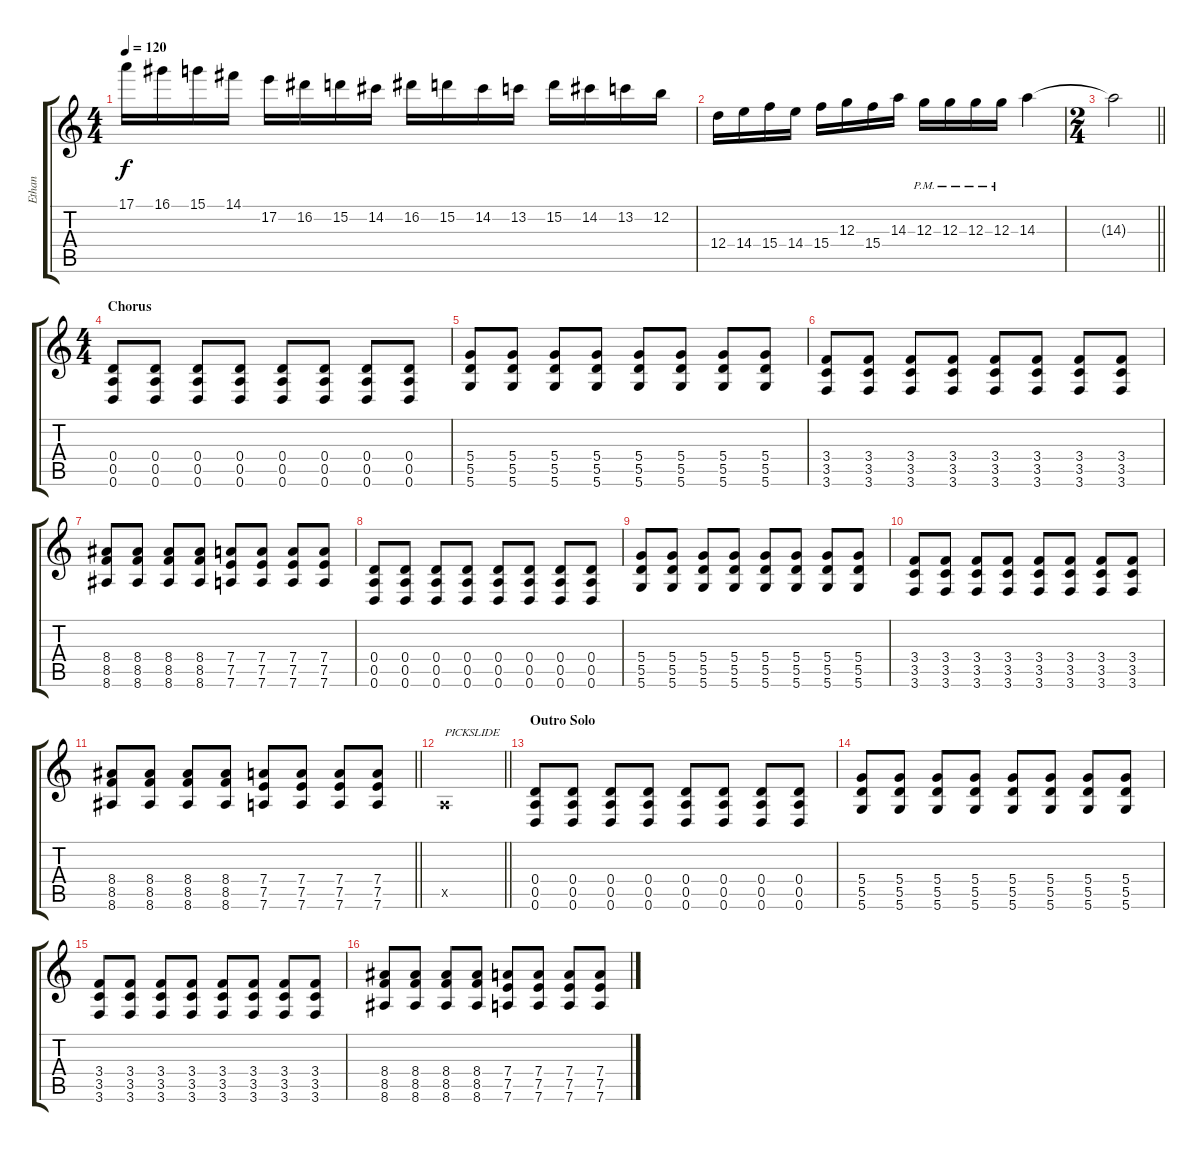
\track ("Ethan" "Ethan") {instrument distortionguitar}
\staff {score tabs}
\tuning (E4 B3 G3 D3 A2 D2) {hide}
\ts (4 4)
\tempo 120
\clef g2
\ks c
17.1.16{dy f} 16.1.16 15.1.16 14.1.16 17.2.16 16.2.16 15.2.16 14.2.16 16.2.16 15.2.16 14.2.16 13.2.16 15.2.16 14.2.16 13.2.16 12.2.16 |
12.4.16 14.4.16 15.4.16 14.4.16 15.4.16 12.3.16 15.4.16 14.3.16 12.3{pm}.16 12.3{pm}.16 12.3{pm}.16 12.3{pm}.16 14.3.4 |
\ts (2 4)
\barLineRight lightlight
14.3{t}.2 |
\ts (4 4)
\section ("" "Chorus")
(0.4 0.5 0.6).8 (0.4 0.5 0.6).8 (0.4 0.5 0.6).8 (0.4 0.5 0.6).8 (0.4 0.5 0.6).8 (0.4 0.5 0.6).8 (0.4 0.5 0.6).8 (0.4 0.5 0.6).8 |
(5.4 5.5 5.6).8 (5.4 5.5 5.6).8 (5.4 5.5 5.6).8 (5.4 5.5 5.6).8 (5.4 5.5 5.6).8 (5.4 5.5 5.6).8 (5.4 5.5 5.6).8 (5.4 5.5 5.6).8 |
(3.4 3.5 3.6).8 (3.4 3.5 3.6).8 (3.4 3.5 3.6).8 (3.4 3.5 3.6).8 (3.4 3.5 3.6).8 (3.4 3.5 3.6).8 (3.4 3.5 3.6).8 (3.4 3.5 3.6).8 |
(8.4 8.5 8.6).8 (8.4 8.5 8.6).8 (8.4 8.5 8.6).8 (8.4 8.5 8.6).8 (7.4 7.5 7.6).8 (7.4 7.5 7.6).8 (7.4 7.5 7.6).8 (7.4 7.5 7.6).8 |
(0.4 0.5 0.6).8 (0.4 0.5 0.6).8 (0.4 0.5 0.6).8 (0.4 0.5 0.6).8 (0.4 0.5 0.6).8 (0.4 0.5 0.6).8 (0.4 0.5 0.6).8 (0.4 0.5 0.6).8 |
(5.4 5.5 5.6).8 (5.4 5.5 5.6).8 (5.4 5.5 5.6).8 (5.4 5.5 5.6).8 (5.4 5.5 5.6).8 (5.4 5.5 5.6).8 (5.4 5.5 5.6).8 (5.4 5.5 5.6).8 |
(3.4 3.5 3.6).8 (3.4 3.5 3.6).8 (3.4 3.5 3.6).8 (3.4 3.5 3.6).8 (3.4 3.5 3.6).8 (3.4 3.5 3.6).8 (3.4 3.5 3.6).8 (3.4 3.5 3.6).8 |
\barLineRight lightlight
(8.4 8.5 8.6).8 (8.4 8.5 8.6).8 (8.4 8.5 8.6).8 (8.4 8.5 8.6).8 (7.4 7.5 7.6).8 (7.4 7.5 7.6).8 (7.4 7.5 7.6).8 (7.4 7.5 7.6).8 |
\barLineRight lightlight
0.5{x}.1{txt "PICKSLIDE"} |
\section ("" "Outro Solo")
(0.4 0.5 0.6).8 (0.4 0.5 0.6).8 (0.4 0.5 0.6).8 (0.4 0.5 0.6).8 (0.4 0.5 0.6).8 (0.4 0.5 0.6).8 (0.4 0.5 0.6).8 (0.4 0.5 0.6).8 |
(5.4 5.5 5.6).8 (5.4 5.5 5.6).8 (5.4 5.5 5.6).8 (5.4 5.5 5.6).8 (5.4 5.5 5.6).8 (5.4 5.5 5.6).8 (5.4 5.5 5.6).8 (5.4 5.5 5.6).8 |
(3.4 3.5 3.6).8 (3.4 3.5 3.6).8 (3.4 3.5 3.6).8 (3.4 3.5 3.6).8 (3.4 3.5 3.6).8 (3.4 3.5 3.6).8 (3.4 3.5 3.6).8 (3.4 3.5 3.6).8 |
(8.4 8.5 8.6).8 (8.4 8.5 8.6).8 (8.4 8.5 8.6).8 (8.4 8.5 8.6).8 (7.4 7.5 7.6).8 (7.4 7.5 7.6).8 (7.4 7.5 7.6).8 (7.4 7.5 7.6).8
